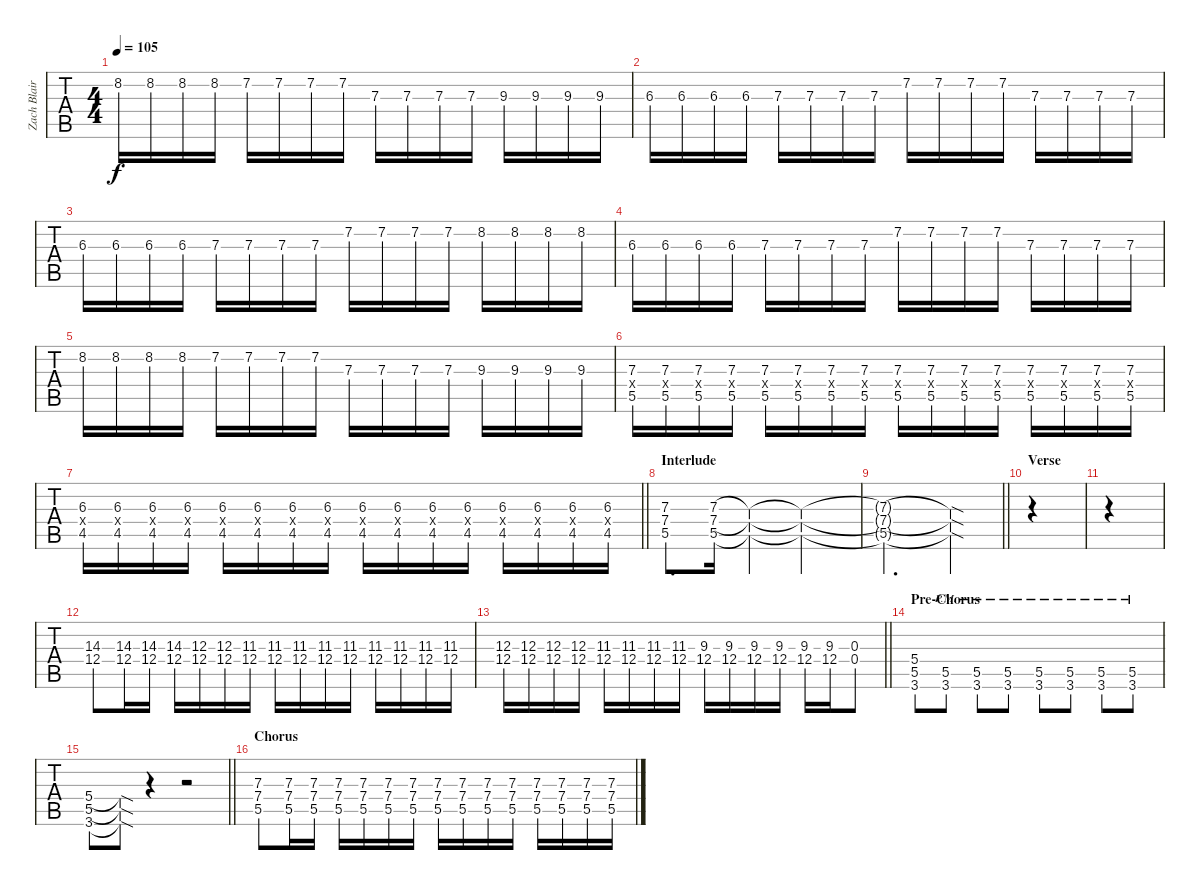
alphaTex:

\track ("Zach Blair - Guitar One" "Zach Blair") {instrument distortionguitar}
\staff {tabs}
\tuning (Eb4 Bb3 Gb3 Db3 Ab2 Eb2) {hide}
\ts (4 4)
\tempo 105
\clef g2
\ks db
8.2.16{dy f} 8.2.16 8.2.16 8.2.16 7.2.16 7.2.16 7.2.16 7.2.16 7.3.16 7.3.16 7.3.16 7.3.16 9.3.16 9.3.16 9.3.16 9.3.16 |
6.3.16 6.3.16 6.3.16 6.3.16 7.3.16 7.3.16 7.3.16 7.3.16 7.2.16 7.2.16 7.2.16 7.2.16 7.3.16 7.3.16 7.3.16 7.3.16 |
6.3.16 6.3.16 6.3.16 6.3.16 7.3.16 7.3.16 7.3.16 7.3.16 7.2.16 7.2.16 7.2.16 7.2.16 8.2.16 8.2.16 8.2.16 8.2.16 |
6.3.16 6.3.16 6.3.16 6.3.16 7.3.16 7.3.16 7.3.16 7.3.16 7.2.16 7.2.16 7.2.16 7.2.16 7.3.16 7.3.16 7.3.16 7.3.16 |
8.2.16 8.2.16 8.2.16 8.2.16 7.2.16 7.2.16 7.2.16 7.2.16 7.3.16 7.3.16 7.3.16 7.3.16 9.3.16 9.3.16 9.3.16 9.3.16 |
(7.3 5.4{x} 5.5).16 (7.3 5.4{x} 5.5).16 (7.3 5.4{x} 5.5).16 (7.3 5.4{x} 5.5).16 (7.3 5.4{x} 5.5).16 (7.3 5.4{x} 5.5).16 (7.3 5.4{x} 5.5).16 (7.3 5.4{x} 5.5).16 (7.3 5.4{x} 5.5).16 (7.3 5.4{x} 5.5).16 (7.3 5.4{x} 5.5).16 (7.3 5.4{x} 5.5).16 (7.3 5.4{x} 5.5).16 (7.3 5.4{x} 5.5).16 (7.3 5.4{x} 5.5).16 (7.3 5.4{x} 5.5).16 |
\barLineRight lightlight
(6.3 4.4{x} 4.5).16 (6.3 4.4{x} 4.5).16 (6.3 4.4{x} 4.5).16 (6.3 4.4{x} 4.5).16 (6.3 4.4{x} 4.5).16 (6.3 4.4{x} 4.5).16 (6.3 4.4{x} 4.5).16 (6.3 4.4{x} 4.5).16 (6.3 4.4{x} 4.5).16 (6.3 4.4{x} 4.5).16 (6.3 4.4{x} 4.5).16 (6.3 4.4{x} 4.5).16 (6.3 4.4{x} 4.5).16 (6.3 4.4{x} 4.5).16 (6.3 4.4{x} 4.5).16 (6.3 4.4{x} 4.5).16 |
\section ("" "Interlude")
(7.3 7.4 5.5).8{d} (7.3 7.4 5.5).16 (7.3{t} 7.4{t} 5.5{t}).4 (7.3{t} 7.4{t} 5.5{t}).2 |
\barLineRight lightlight
(7.3{t} 7.4{t} 5.5{t}).2{d} (7.3{sod t} 7.4{sod t} 5.5{sod t}).4 |
\section ("" "Verse")
|
|
(14.3 12.4).8{balance 0} (14.3 12.4).16 (14.3 12.4).16 (14.3 12.4).16 (12.3 12.4).16 (12.3 12.4).16 (11.3 12.4).16 (11.3 12.4).16 (11.3 12.4).16 (11.3 12.4).16 (11.3 12.4).16 (11.3 12.4).16 (11.3 12.4).16 (11.3 12.4).16 (11.3 12.4).16 |
\barLineRight lightlight
(12.3 12.4).16 (12.3 12.4).16 (12.3 12.4).16 (12.3 12.4).16 (11.3 12.4).16 (11.3 12.4).16 (11.3 12.4).16 (11.3 12.4).16 (9.3 12.4).16 (9.3 12.4).16 (9.3 12.4).16 (9.3 12.4).16 (9.3 12.4).16 (9.3 12.4).16 (0.3 0.4).8 |
\section ("" "Pre-Chorus")
(5.4 5.5 3.6).8{balance 8} (5.5{pm} 3.6{pm}).8 (5.5{pm} 3.6{pm}).8 (5.5{pm} 3.6{pm}).8 (5.5{pm} 3.6{pm}).8 (5.5{pm} 3.6{pm}).8 (5.5{pm} 3.6{pm}).8 (5.5{pm} 3.6{pm}).8 |
\barLineRight lightlight
(5.4 5.5 3.6).8 (5.4{sod t} 5.5{sod t} 3.6{sod t}).8 r.4 r.2 |
\section ("" "Chorus")
(7.3 7.4 5.5).8 (7.3 7.4 5.5).16 (7.3 7.4 5.5).16 (7.3 7.4 5.5).16 (7.3 7.4 5.5).16 (7.3 7.4 5.5).16 (7.3 7.4 5.5).16 (7.3 7.4 5.5).16 (7.3 7.4 5.5).16 (7.3 7.4 5.5).16 (7.3 7.4 5.5).16 (7.3 7.4 5.5).16 (7.3 7.4 5.5).16 (7.3 7.4 5.5).16 (7.3 7.4 5.5).16
